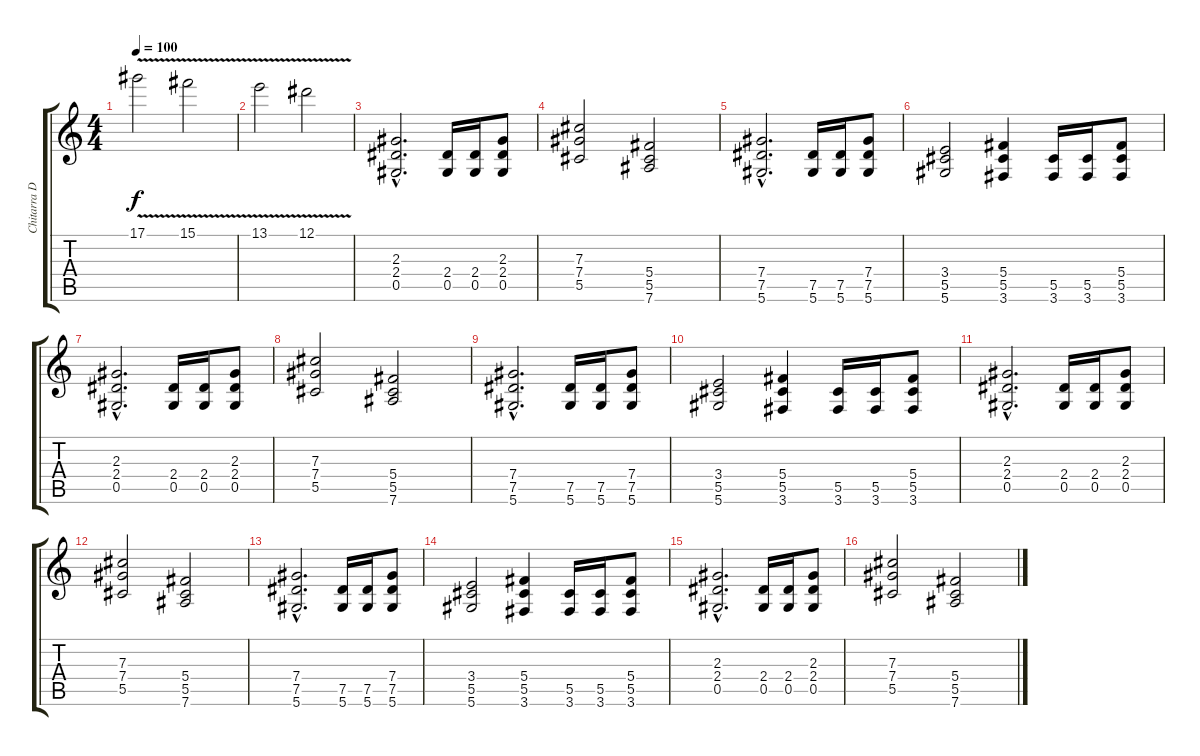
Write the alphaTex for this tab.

\track ("Chitarra Distorta" "Chitarra D") {instrument distortionguitar}
\staff {score tabs}
\tuning (Eb4 Bb3 Gb3 Db3 Ab2 Eb2) {hide}
\ts (4 4)
\tempo 100
\clef g2
\ks c
17.1{v}.2{dy f} 15.1{v}.2 |
13.1{v}.2 12.1{v}.2 |
(2.3{hac} 2.4{hac} 0.5{hac}).2{d} (2.4 0.5).16 (2.4 0.5).16 (2.3 2.4 0.5).8 |
(7.3 7.4 5.5).2 (5.4 5.5 7.6).2 |
(7.4{hac} 7.5{hac} 5.6{hac}).2{d} (7.5 5.6).16 (7.5 5.6).16 (7.4 7.5 5.6).8 |
(3.4 5.5 5.6).2 (5.4 5.5 3.6).4 (5.5 3.6).16 (5.5 3.6).16 (5.4 5.5 3.6).8 |
(2.3{hac} 2.4{hac} 0.5{hac}).2{d} (2.4 0.5).16 (2.4 0.5).16 (2.3 2.4 0.5).8 |
(7.3 7.4 5.5).2 (5.4 5.5 7.6).2 |
(7.4{hac} 7.5{hac} 5.6{hac}).2{d} (7.5 5.6).16 (7.5 5.6).16 (7.4 7.5 5.6).8 |
(3.4 5.5 5.6).2 (5.4 5.5 3.6).4 (5.5 3.6).16 (5.5 3.6).16 (5.4 5.5 3.6).8 |
(2.3{hac} 2.4{hac} 0.5{hac}).2{d} (2.4 0.5).16 (2.4 0.5).16 (2.3 2.4 0.5).8 |
(7.3 7.4 5.5).2 (5.4 5.5 7.6).2 |
(7.4{hac} 7.5{hac} 5.6{hac}).2{d} (7.5 5.6).16 (7.5 5.6).16 (7.4 7.5 5.6).8 |
(3.4 5.5 5.6).2 (5.4 5.5 3.6).4 (5.5 3.6).16 (5.5 3.6).16 (5.4 5.5 3.6).8 |
(2.3{hac} 2.4{hac} 0.5{hac}).2{d} (2.4 0.5).16 (2.4 0.5).16 (2.3 2.4 0.5).8 |
(7.3 7.4 5.5).2 (5.4 5.5 7.6).2
